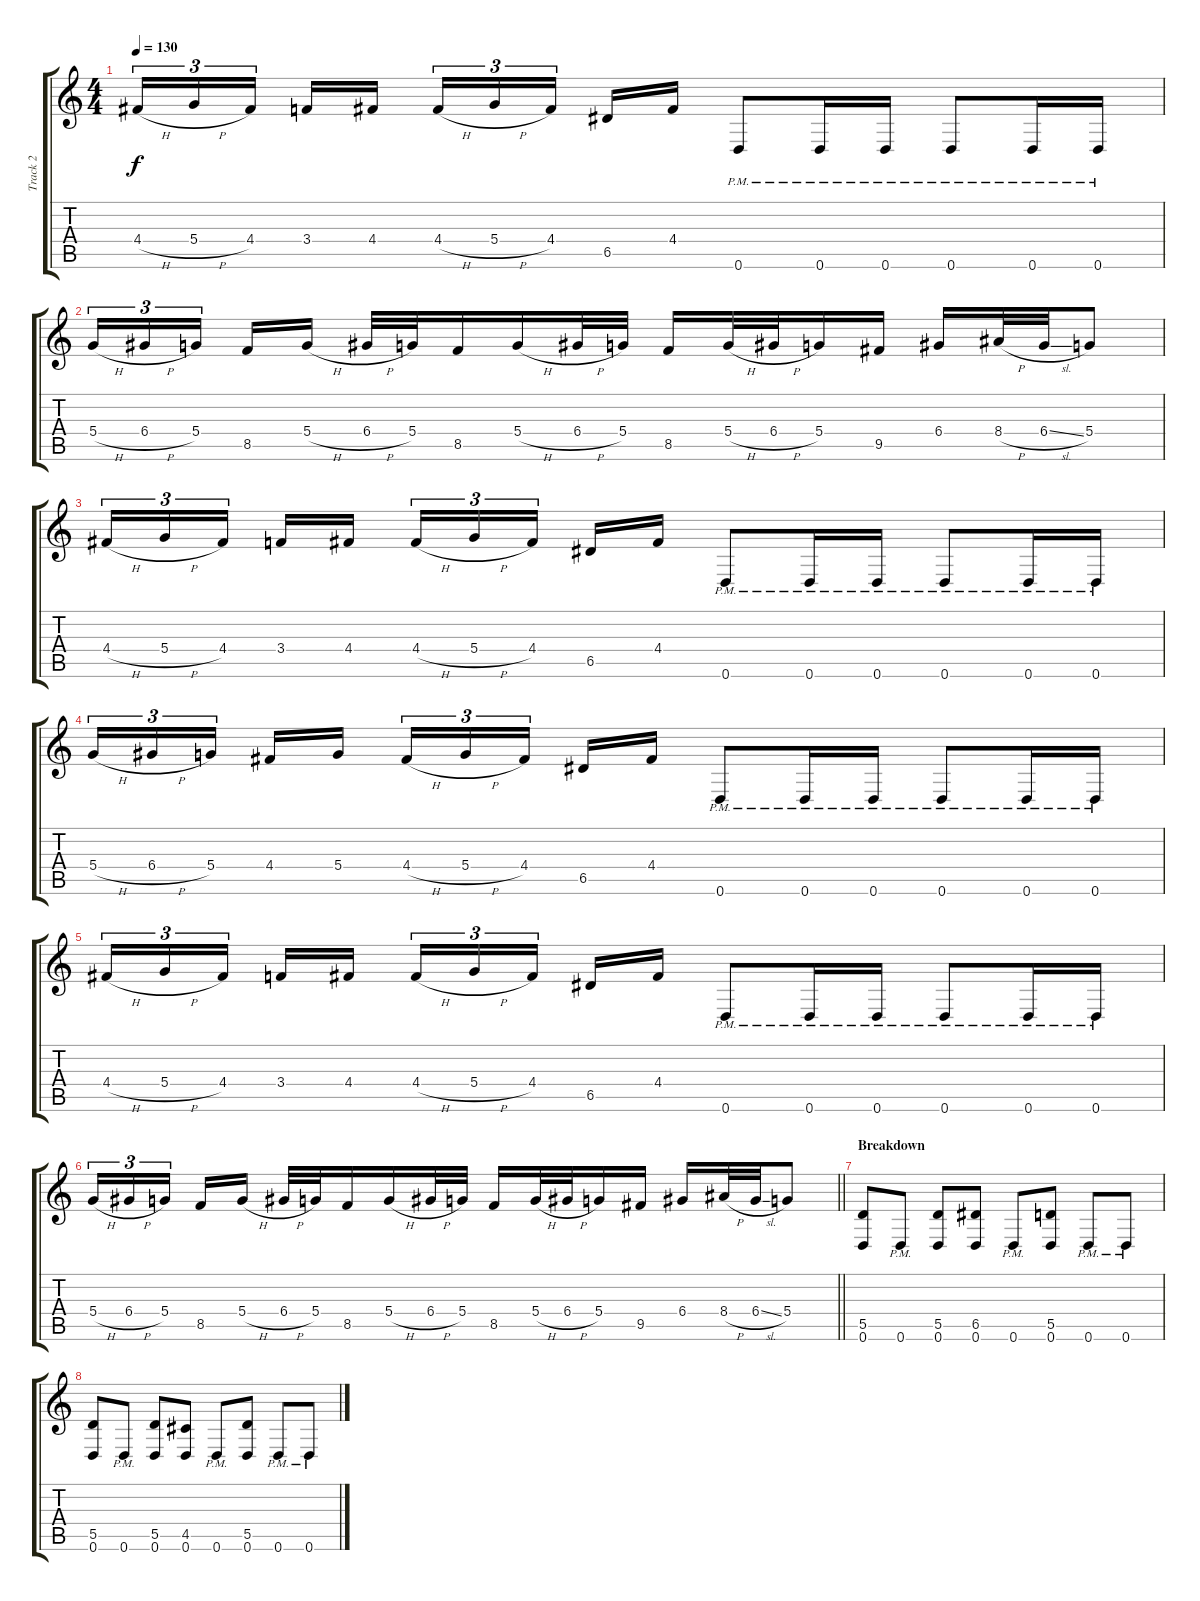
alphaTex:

\track ("Track 2" "Track 2") {instrument distortionguitar}
\staff {score tabs}
\tuning (E4 B3 G3 D3 A2 D2) {hide}
\ts (4 4)
\tempo 130
\clef g2
\ks c
4.4{h}.16{tu (3 2) dy f} 5.4{h}.16{tu (3 2)} 4.4.16{tu (3 2) beam splitsecondary} 3.4.16 4.4.16 4.4{h}.16{tu (3 2)} 5.4{h}.16{tu (3 2)} 4.4.16{tu (3 2) beam splitsecondary} 6.5.16 4.4.16 0.6{pm}.8 0.6{pm}.16 0.6{pm}.16 0.6{pm}.8 0.6{pm}.16 0.6{pm}.16 |
5.4{h}.16{tu (3 2)} 6.4{h}.16{tu (3 2)} 5.4.16{tu (3 2) beam splitsecondary} 8.5.16 5.4{h}.16 6.4{h}.32 5.4.32 8.5.16 5.4{h}.16 6.4{h}.32 5.4.32 8.5.16 5.4{h}.32 6.4{h}.32 5.4.16 9.5.16 6.4.16 8.4{h}.32 6.4{sl}.32 5.4.8 |
4.4{h}.16{tu (3 2)} 5.4{h}.16{tu (3 2)} 4.4.16{tu (3 2) beam splitsecondary} 3.4.16 4.4.16 4.4{h}.16{tu (3 2)} 5.4{h}.16{tu (3 2)} 4.4.16{tu (3 2) beam splitsecondary} 6.5.16 4.4.16 0.6{pm}.8 0.6{pm}.16 0.6{pm}.16 0.6{pm}.8 0.6{pm}.16 0.6{pm}.16 |
5.4{h}.16{tu (3 2)} 6.4{h}.16{tu (3 2)} 5.4.16{tu (3 2) beam splitsecondary} 4.4.16 5.4.16 4.4{h}.16{tu (3 2)} 5.4{h}.16{tu (3 2)} 4.4.16{tu (3 2) beam splitsecondary} 6.5.16 4.4.16 0.6{pm}.8 0.6{pm}.16 0.6{pm}.16 0.6{pm}.8 0.6{pm}.16 0.6{pm}.16 |
4.4{h}.16{tu (3 2)} 5.4{h}.16{tu (3 2)} 4.4.16{tu (3 2) beam splitsecondary} 3.4.16 4.4.16 4.4{h}.16{tu (3 2)} 5.4{h}.16{tu (3 2)} 4.4.16{tu (3 2) beam splitsecondary} 6.5.16 4.4.16 0.6{pm}.8 0.6{pm}.16 0.6{pm}.16 0.6{pm}.8 0.6{pm}.16 0.6{pm}.16 |
\barLineRight lightlight
5.4{h}.16{tu (3 2)} 6.4{h}.16{tu (3 2)} 5.4.16{tu (3 2) beam splitsecondary} 8.5.16 5.4{h}.16 6.4{h}.32 5.4.32 8.5.16 5.4{h}.16 6.4{h}.32 5.4.32 8.5.16 5.4{h}.32 6.4{h}.32 5.4.16 9.5.16 6.4.16 8.4{h}.32 6.4{sl}.32 5.4.8 |
\section ("" "Breakdown")
(5.5 0.6).8 0.6{pm}.8 (5.5 0.6).8 (6.5 0.6).8 0.6{pm}.8 (5.5 0.6).8 0.6{pm}.8 0.6{pm}.8 |
(5.5 0.6).8 0.6{pm}.8 (5.5 0.6).8 (4.5 0.6).8 0.6{pm}.8 (5.5 0.6).8 0.6{pm}.8 0.6{pm}.8
